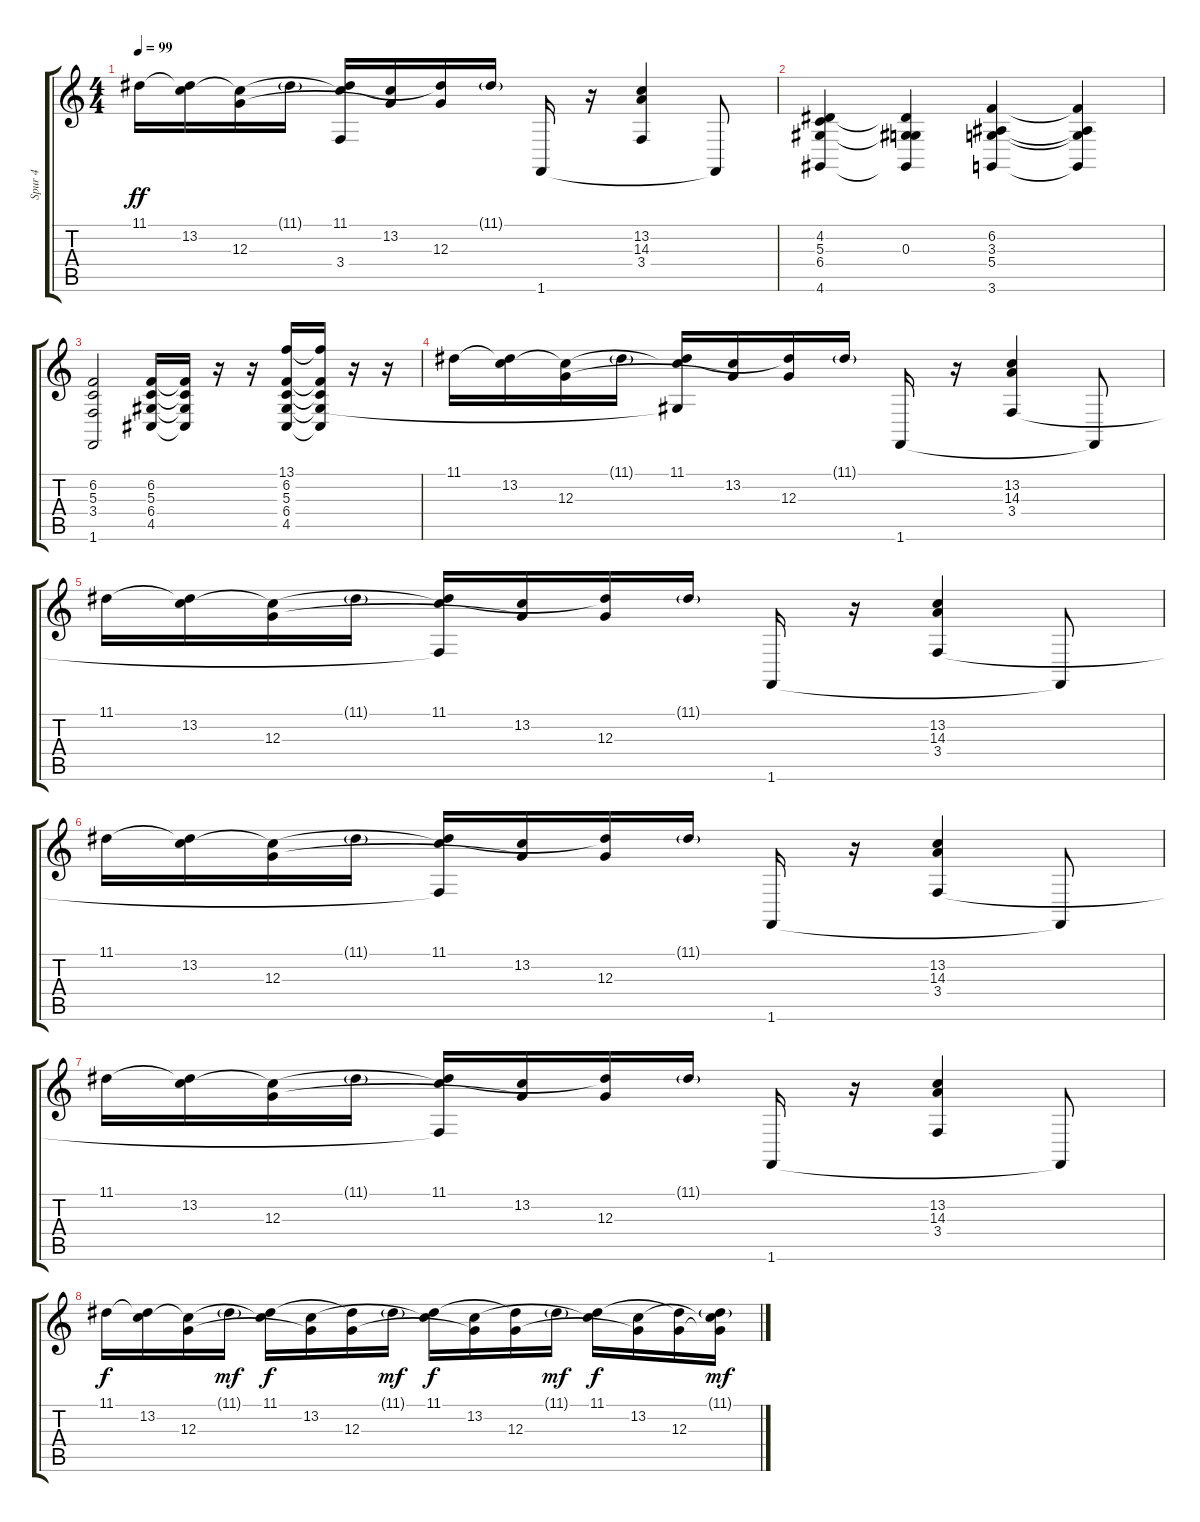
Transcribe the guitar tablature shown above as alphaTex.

\track ("Spur 4" "Spur 4") {instrument electricgrandpiano}
\staff {score tabs}
\tuning (E4 B3 G3 D3 A2 E2) {hide}
\ts (4 4)
\tempo 99
\clef g2
\ks c
11.1.16{dy ff} (11.1{t} 13.2).16 (13.2{t} 12.3).16 11.1{g}.16 (11.1 13.2{t} 3.4{t}).16 (13.2 12.3{t}).16 (11.1{t} 12.3).16 11.1{g}.16 1.6.16 r.16 (13.2 14.3 3.4).4 1.6{t}.8 |
(4.2 5.3 6.4 4.6).4 (4.2{t} 0.3 6.4{t} 4.6{t}).4 (6.2 3.3 5.4 3.6).4 (6.2{t} 3.3{t} 5.4{t} 3.6{t}).4 |
(6.2 5.3 3.4 1.6).2 (6.2 5.3 6.4 4.5).16 (6.2{t} 5.3{t} 6.4{t} 4.5{t}).16 r.16 r.16 (13.1 6.2 5.3 6.4 4.5).16 (13.1{t} 6.2{t} 5.3{t} 6.4{t} 4.5{t}).16 r.16 r.16 |
11.1.16 (11.1{t} 13.2).16 (13.2{t} 12.3).16 11.1{g}.16 (11.1 13.2{t} 6.4{t}).16 (13.2 12.3{t}).16 (11.1{t} 12.3).16 11.1{g}.16 1.6.16 r.16 (13.2 14.3 3.4).4 1.6{t}.8 |
11.1.16 (11.1{t} 13.2).16 (13.2{t} 12.3).16 11.1{g}.16 (11.1 13.2{t} 3.4{t}).16 (13.2 12.3{t}).16 (11.1{t} 12.3).16 11.1{g}.16 1.6.16 r.16 (13.2 14.3 3.4).4 1.6{t}.8 |
11.1.16 (11.1{t} 13.2).16 (13.2{t} 12.3).16 11.1{g}.16 (11.1 13.2{t} 3.4{t}).16 (13.2 12.3{t}).16 (11.1{t} 12.3).16 11.1{g}.16 1.6.16 r.16 (13.2 14.3 3.4).4 1.6{t}.8 |
11.1.16 (11.1{t} 13.2).16 (13.2{t} 12.3).16 11.1{g}.16 (11.1 13.2{t} 3.4{t}).16 (13.2 12.3{t}).16 (11.1{t} 12.3).16 11.1{g}.16 1.6.16 r.16 (13.2 14.3 3.4).4 1.6{t}.8 |
11.1.16{dy f} (11.1{t} 13.2).16 (13.2{t} 12.3).16 11.1{g}.16{dy mf} (11.1 13.2{t}).16{dy f} (13.2 12.3{t}).16 (11.1{t} 12.3).16 11.1{g}.16{dy mf} (11.1 13.2{t}).16{dy f} (13.2 12.3{t}).16 (11.1{t} 12.3).16 11.1{g}.16{dy mf} (11.1 13.2{t}).16{dy f} (13.2 12.3{t}).16 (11.1{t} 12.3).16 (11.1{g} 13.2{t} 12.3{t}).16{dy mf}
